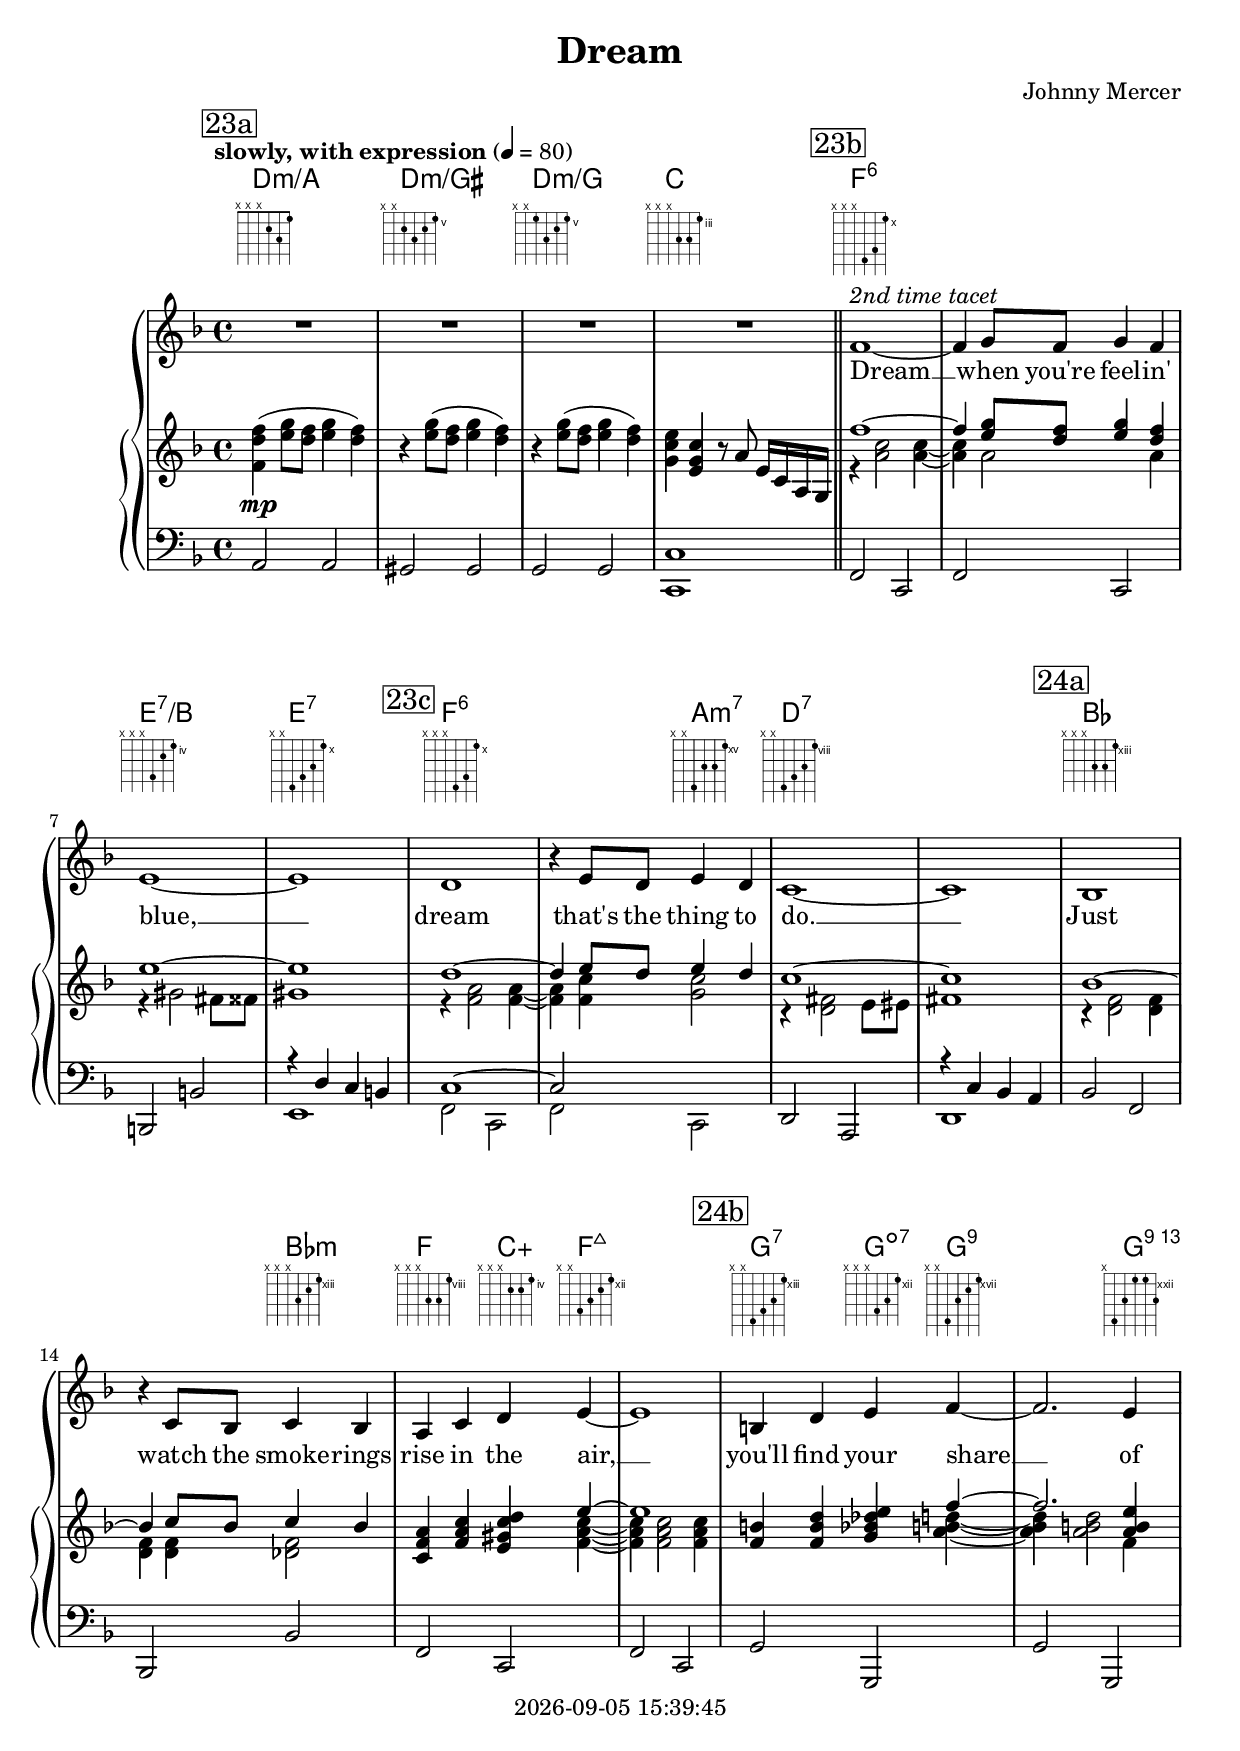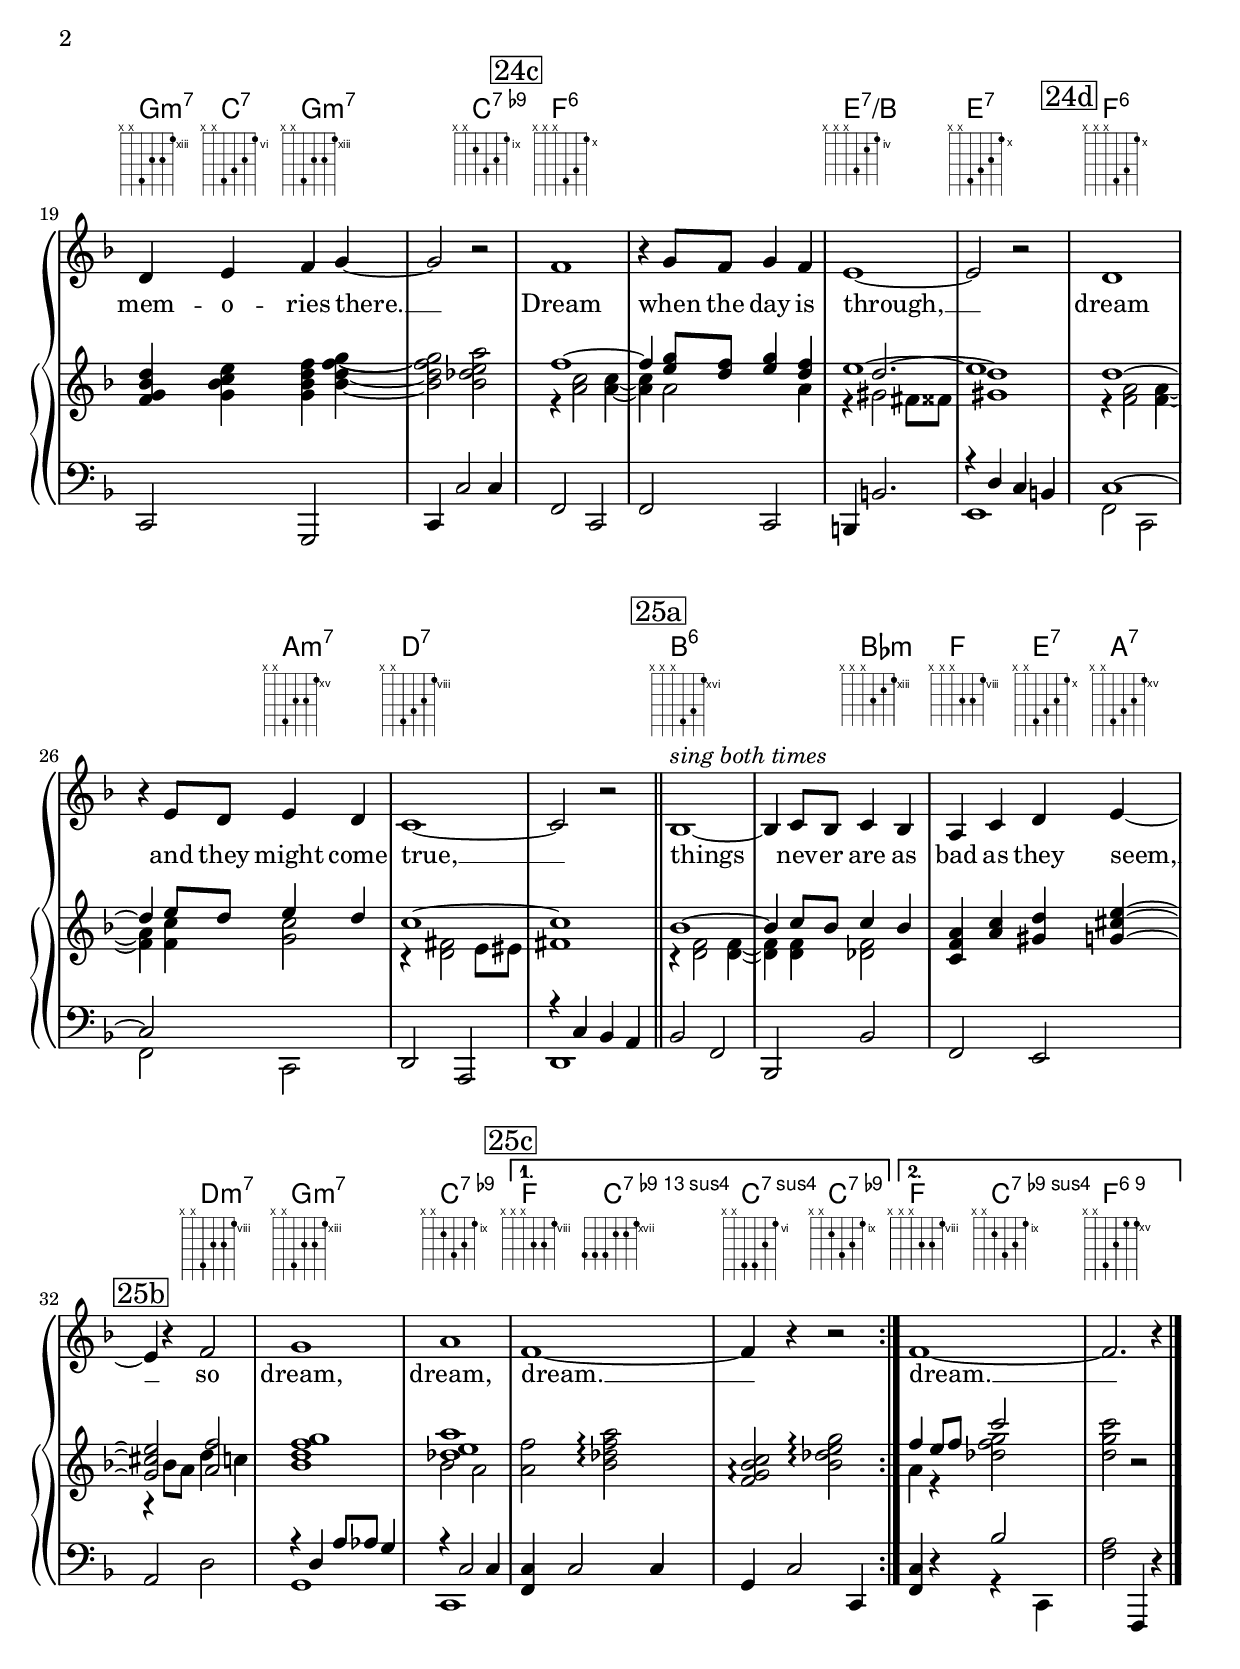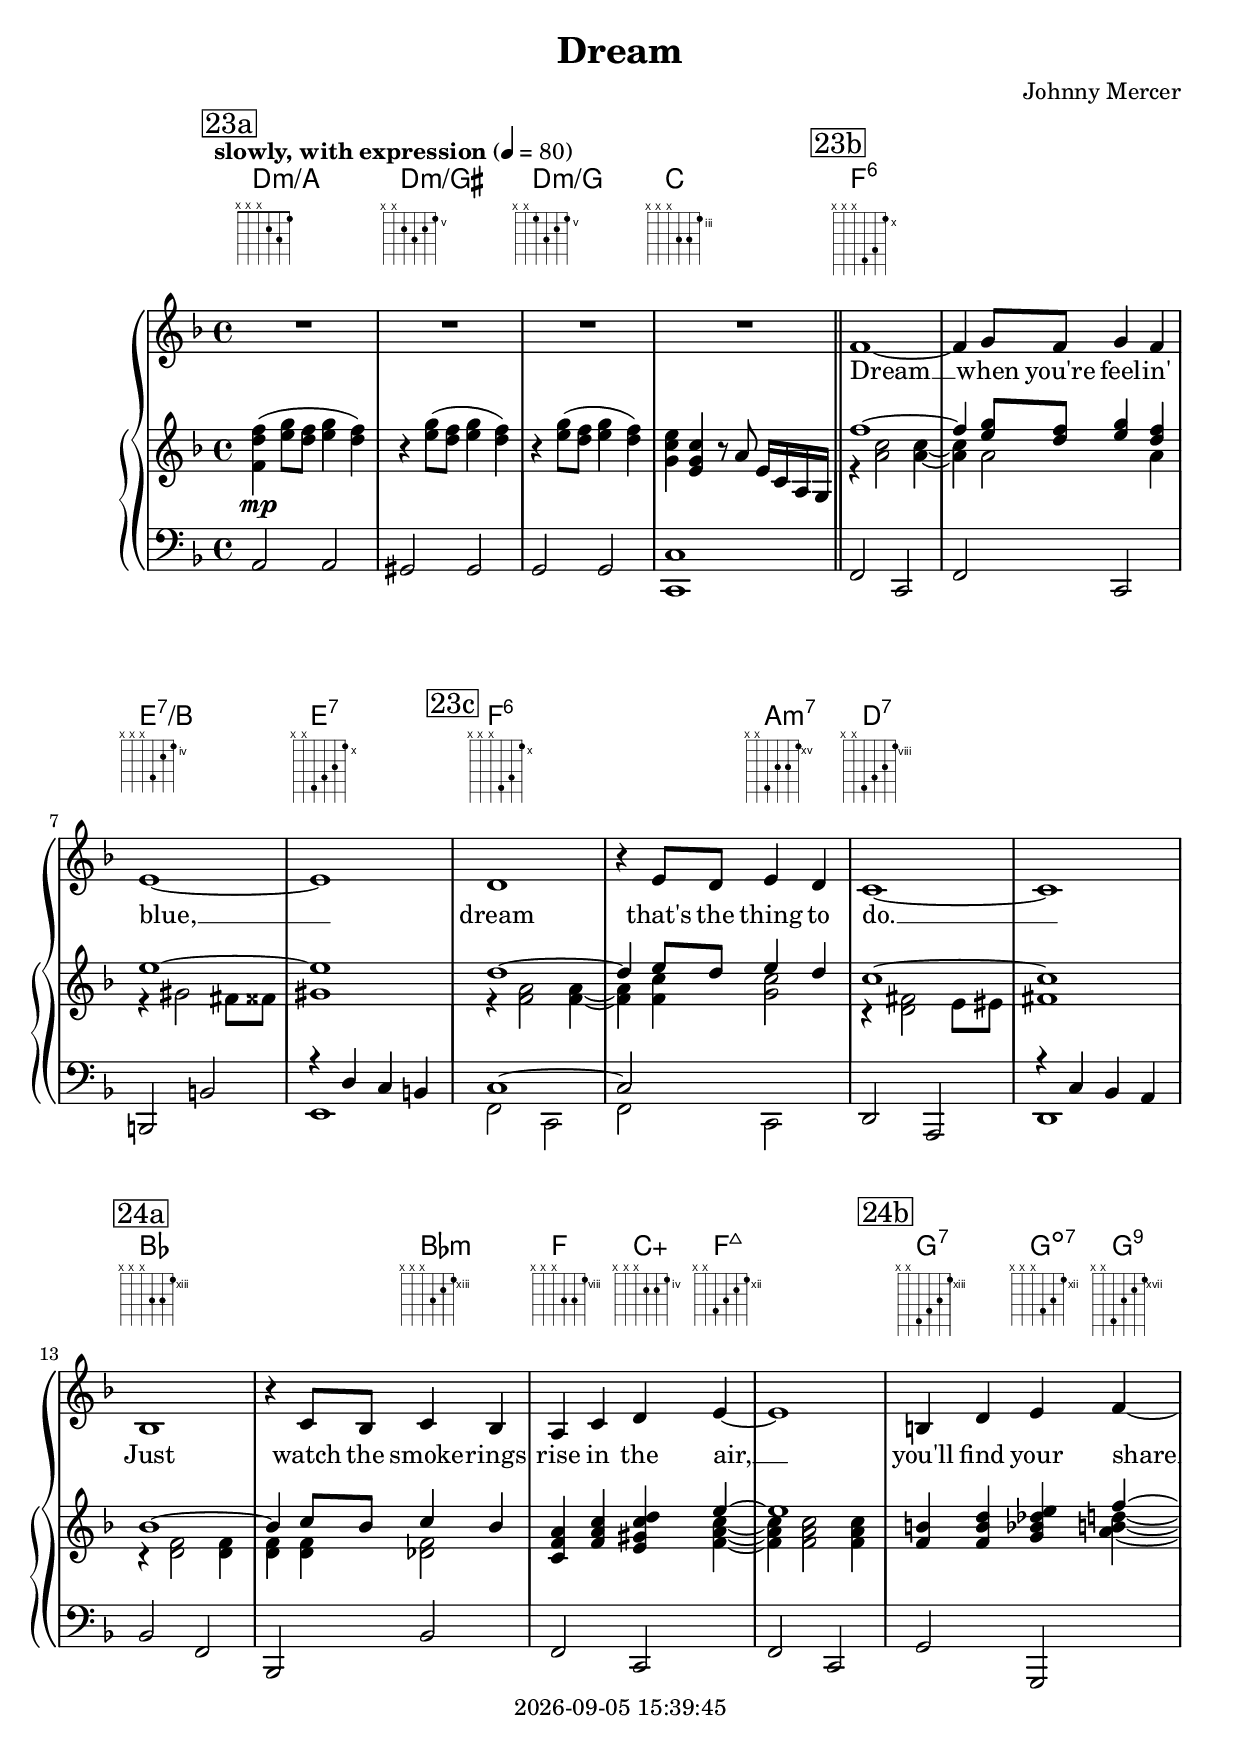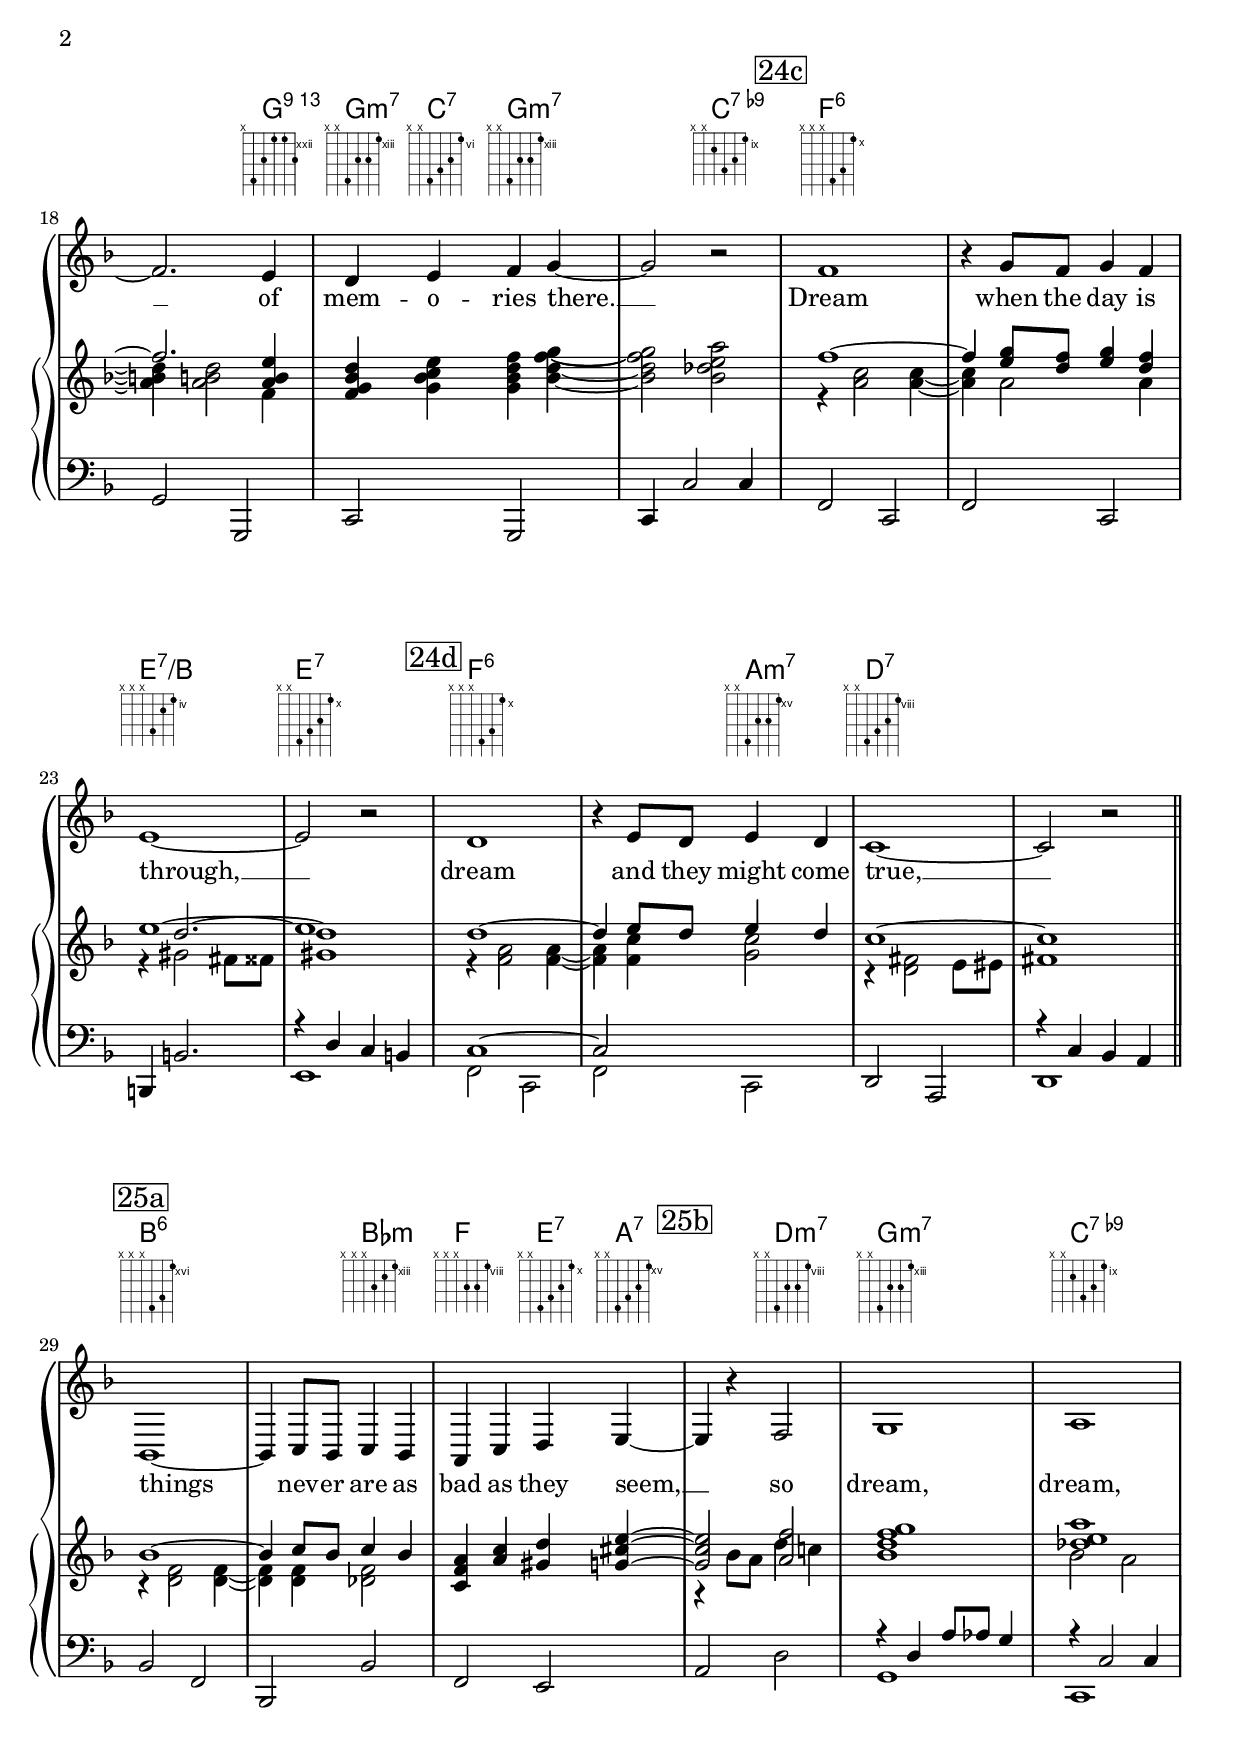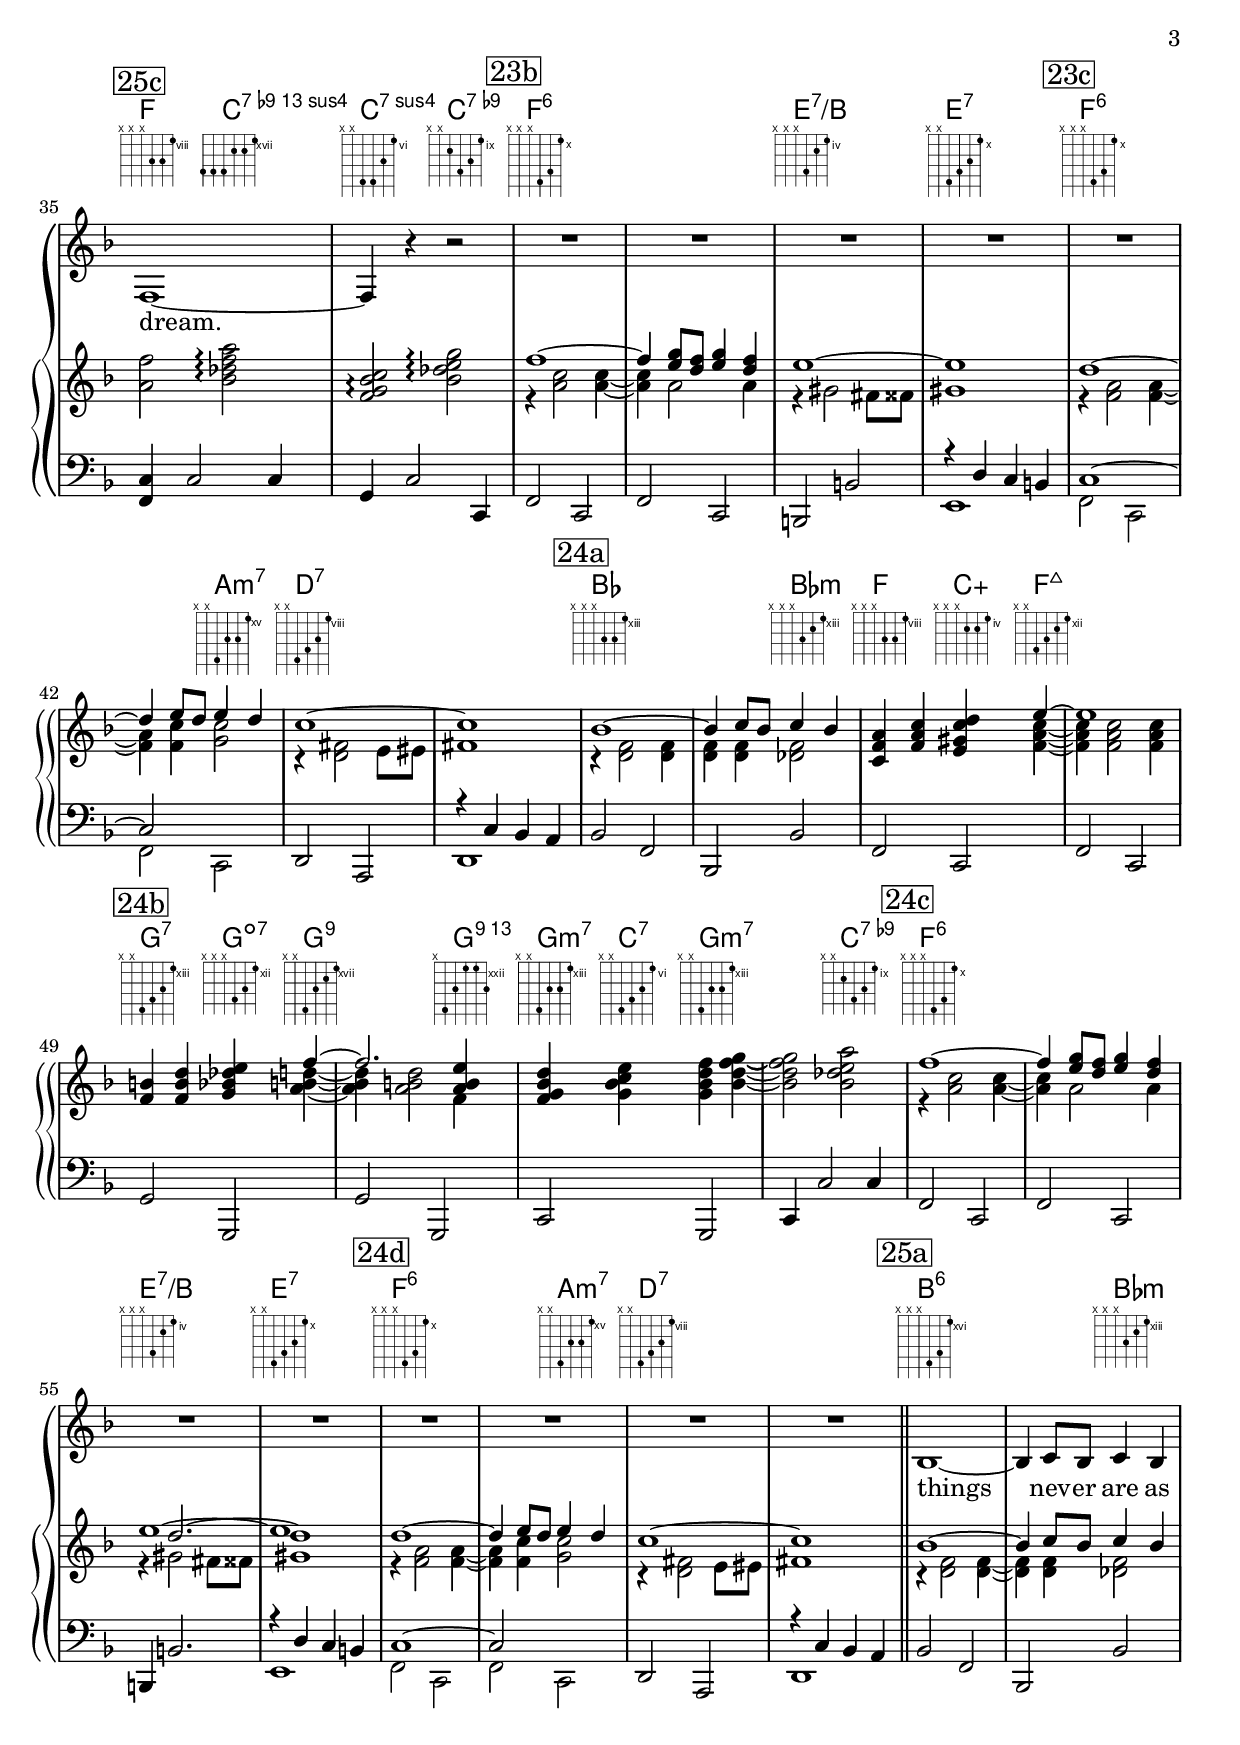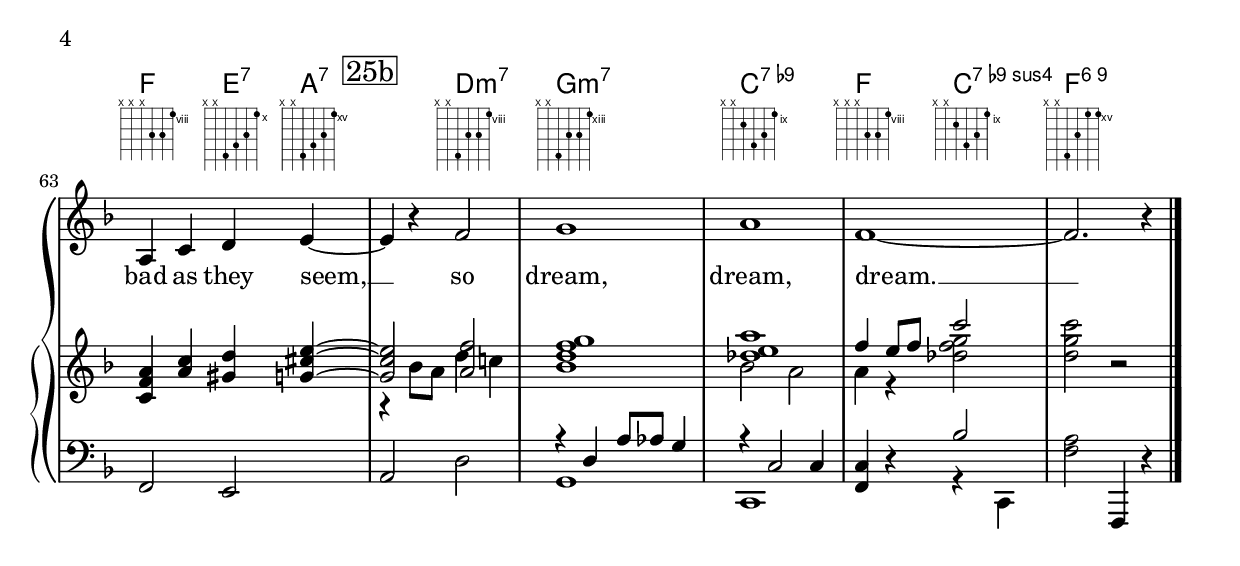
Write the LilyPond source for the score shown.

\version "2.20.0"

today = #(strftime "%Y-%m-%d %H:%M:%S" (localtime (current-time)))

\header {
% centered at top
%  dedication  = "dedication"
  title       = "Dream"
%  subtitle    = "subtitle"
%  subsubtitle = "subsubtitle"
%  instrument  = "instrument"
  
% arrangement of following lines:
%
%  poet    composer
%  meter   arranger
%  piece       opus

  composer    = "Johnny Mercer"
%  arranger    = "arranger"
%  opus        = "opus"

%  poet        = "poet"
%  meter       = "meter"
%  piece       = "piece"

% centered at bottom
% tagline     = "tagline" % default lilypond version
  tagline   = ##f
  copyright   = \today
}

% #(set-global-staff-size 16)

global = {
  \key f \major
  \time 4/4
}

TempoTrack = {
  \global
  \tempo \markup \bold \upright {slowly, with expression} 4=80
}

RehearsalTrack = {
%  \set Score.currentBarNumber = #5
  \mark \markup { \box "23a" } s1*4
  \repeat volta 2 {
    \mark \markup { \box "23b" } s1*4
    \mark \markup { \box "23c" } s1*4
    \mark \markup { \box "24a" } s1*4
    \mark \markup { \box "24b" } s1*4
    \mark \markup { \box "24c" } s1*4
    \mark \markup { \box "24d" } s1*4
    \mark \markup { \box "25a" } s1*3
    \mark \markup { \box "25b" } s1*3
  }
  \alternative {
    {
      \mark \markup { \box "25c" } s1*2
    }
    {
      s1*2
    }
  }
}

ChordTrack = \chordmode {
  d1:m/a
  d1:m/gis
  d1:m/g
  c1
  \repeat volta 2 {
    f1:6 % 23b
    s1
    e1:7/b
    e1:7
    f1:6 % 23c
    s2 a:m7
    d1:7
    s1
    bes1 % 24a
    s2 bes:m
    f2 c4:aug f:maj7
    s1
    g2:7 g4:dim7 g:9 % 24b
    s2. g4:13
    g4:m7 c:7 g2:m7
    s2 c:7.9-
    f1:6 % 24c
    s1
    e1:7/b
    e1:7
    f1:6 % 24d
    s2 a:m7
    d1:7
    s1
    b1:6 % 25a
    s2 bes:m
    f2 e4:7 a:7
    s2 d:m7 % 25b
    g1:m7
    c:7.9-
  }
  \alternative {
    {
      f2 c:13sus4.9- % 25c
      c2:7sus4 c:7.9-
    }
    {
      f2 c:7.9-sus4
      f:6.9
    }
  }
}

melody = \relative {
  \global
  R1*4
  \repeat volta 2 {
    f'1~^\markup \italic {2nd time tacet} % 23b
    f4 g8 f g4 f
    e1~
    e1
    d1 % 23c
    r4 e8 d e4 d
    c1~
    c1
    bes1 % 24a
    r4 c8 bes c4 bes
    a4 c d e~
    e1
    b4 d e f~ % 24b
    f2. e4
    d4 e f g~
    g2 r
    f1 % 24c
    r4 g8 f g4 f
    e1~
    e2 r
    d1 % 24d
    r4 e8 d e4 d
    c1~
    c2 r
    bes1~^\markup \italic {sing both times} % 25a
    bes4 c8 bes c4 bes
    a4 c d e~
    e4 r f2 % 25b
    g1
    a1
  }
  \alternative {
    {
      f1~ % 25c
      f4 r r2
    }
    {
      f1~
      f2. r4
    }
  }
  \bar "|."
}

melodySingle = \relative {
  \global
  R1*4
  f'1~ % 23b
  f4 g8 f g4 f
  e1~
  e1
  d1 % 23c
  r4 e8 d e4 d
  c1~
  c1
  bes1 % 24a
  r4 c8 bes c4 bes
  a4 c d e~
  e1
  b4 d e f~ % 24b
  f2. e4
  d4 e f g~
  g2 r
  f1 % 24c
  r4 g8 f g4 f
  e1~
  e2 r
  d1 % 24d
  r4 e8 d e4 d
  c1~
  c2 r
  bes,1~ % 25a
  bes4 c8 bes c4 bes
  a4 c d e~
  e4 r f2 % 25b
  g1
  a1
  f1~ % 25c
  f4 r r2
  R1*24
  bes1~ % 25a
  bes4 c8 bes c4 bes
  a4 c d e~
  e4 r f2 % 25b
  g1
  a1
  f1~
  f2. r4
  \bar "|."
}

wordsRepeat = \lyricmode {
  Dream __ when you're feel -- in' blue, __
  dream that's the thing to do. __
  Just watch the smoke -- rings rise in the air, __
  you'll find your share __ of mem -- o -- ries there. __
  Dream when the day is through, __
  dream and they might come true, __
  things nev -- er are as bad as they seem, __
  so dream, dream, dream. __
  dream. __
}

wordsSingle = \lyricmode {
  Dream __ when you're feel -- in' blue, __
  dream that's the thing to do. __
  Just watch the smoke -- rings rise in the air, __
  you'll find your share __ of mem -- o -- ries there. __
  Dream when the day is through, __
  dream and they might come true, __
  things nev -- er are as bad as they seem, __
  so dream, dream, dream.

  things nev -- er are as bad as they seem, __
  so dream, dream, dream. __
  dream. __
}

midiWords = \lyricmode {
  "Dream "  "when " "you're " feel "in' " "blue, " 
  "\ndream " "that's " "the " "thing " "to " "do. " 
  "\nJust " "watch " "the " smoke "rings " "rise " "in " "the " "air, " 
  "\nyou'll " "find " "your " "share "  "of " mem o "ries " "there. " 
  "\nDream " "when " "the " "day " "is " "through, " 
  "\ndream " "and " "they " "might " "come " "true, " 
  "\nthings " nev "er " "are " "as " "bad " "as " "they " "seem, " 
  "\nso " "dream, " "dream, " "dream. " 

  _ _ _ _ _ _ _ _ _ _
  _ _ _ _ _ _ _ _ _ _
  _ _ _ _ _ _ _ _ _ _
  _ _ _ _ _ _ _ _ _ _
  _ _
  "\nthings " nev "er " "are " "as " "bad " "as " "they " "seem, " 
  "\nso " "dream, " "dream, " "dream. " 
}

pianoRH = \relative {
  \global
  <f' d' f>4( <e' g>8 <d f> <e g>4 <d f>)
  r4 <e g>8(<d f> <e g>4 <d f>)
  r4 <e g>8(<d f> <e g>4 <d f>)
  <g, c e>4 <e g c> r8 a e16 c a g \bar "||"
}

pianoRHone = \relative {
  \global
  \voiceOne
  s1*4
  \repeat volta 2 {
    f''1~ % 23b
    f4 <e g>8 <d f> <e g>4 <d f>
    e1~
    e1
    d1~ % 23c
    d4 e8 d e4 d
    c1~
    c1
    bes1~ % 24a
    bes4 c8 bes c4 bes
    <c, f a>4 <f a c> <e gis c d> e'~
    e1
    <f, b>4 <f b d> <g bes des e> f'~ % 24b
    f2. <a, b e>4
    <f g bes d>4 s2.
    s1
    f'1~ % 24c
    f4 <e g>8 <d f> <e g>4 <d f>
    e1~
    e1
    d1~ % 24d
    d4 e8 d e4 d
    c1~
    c1
    bes1~ % 25a
    bes4 c8 bes c4 bes
    <c, f a>4 <a' c> <gis d'> <g cis e>~
    q2 <a f'> % 25b
    <f' g>1
    <des e a>1
  }
  \alternative {
    {
      s1 % 25c
      <f, g bes c>2\arpeggio s
    }
    {
      f'4 e8 f c'2
      s2 \oneVoice r
    }
  }
  \bar "|."
}

pianoRHtwo = \relative {
  \global
  \voiceTwo
  s1*4
  \repeat volta 2 {
    r4 <a' c>2 q4~ % 23b
    q4 a2 a4
    r4 gis2 fis8 fisis
    gis1
    r4 <f a>2 q4~ % 23c
    q4 <f c'> <g c>2
    r4 <d fis>2 e8 eis
    fis1
    r4 <d f>2 q4 % 24a
    q4 q <des f>2
    s2. <f a c>4~
    q4 q2 q4
    s2. <a b d>4~ % 24b
    q4 <a b d>2 f4
    s4 <g bes c e> <g bes d f> <bes d f g>~
    q2 <bes des e a>
    r4 <a c>2 q4~ % 24c
    q4 a2 a4
    r4 << {\voiceOne d2.~ \voiceTwo d1} \\ {gis,2 fis8 fisis gis1} >>
    r4 <f a>2 q4~ % 24d
    q4 <f c'> <g c>2
    r4 <d fis>2 e8 eis
    fis1
    r4 <d f>2 q4~ % 25a
    q4 q <des f>2
    s1
    r4 bes'8 a d4 c % 25b
    <bes d>1
    bes2 a
  }
  \alternative {
    {
      <a f'>2 <bes des f a>\arpeggio
      s2 <bes des e g>\arpeggio
    }
    {
      a4 r <des f g>2
      <d g c>2 s
    }
  }
  \bar "|."
}

dynamicsPiano = {
  \override DynamicTextSpanner.style = #'none
  s1\mp
}

pianoLH = \relative {
  \global
  \oneVoice
  a,2 a
  gis2 gis
  g2 g
  <c, c'>1
  \repeat volta 2 {
    f2 c % 23b
    f2 c
    b2 b'
    s1
    s1 % 23c
    s1
    d,2 a
    s1
    bes'2 f % 24a
    bes,2 bes'
    f2 c
    f2 c
    g'2 g, % 24b
    g'2 g,
    c2 g
    c4 c'2 c4
    f,2 c % 24c
    f2 c
    b4 b'2.
    s1
    s1 % 24d
    s1
    d,2 a
    s1
    bes'2 f % 25a
    bes,2 bes'
    f2 e
    a2 d % 25b
    s1
    s1
  }
  \alternative {
    {
      <f, c'>4 c'2 c4 % 25c
      g4 c2 c,4
    }
    {
      <f c'>4 r s2
      <f' a>2 f,,4 r
    }
  }
  \bar "|."
}

pianoLHone = \relative {
  \global
  \voiceOne
  s1*4
  \repeat volta 2 {
    s1 % 23b
    s1
    s1
    r4 d c b
    c1~ % 23c
    c2 s
    s1
    r4 c bes a
    s1 % 24a
    s1
    s1
    s1
    s1*4 % 24b
    s1*3 % 24c
    r4 d c b
    c1~ % 24d
    c2 s
    s1
    r4 c bes a
    s1*3 % 25a
    s1 % 25b
    r4 d a'8 aes g4
    r4 c,2 c4
  }
  \alternative {
    {
      s1*2 % 25c
    }
    {
      s2 bes'
      s1
    }
  }
  \bar "|."
}

pianoLHtwo = \relative {
  \global
  \voiceTwo
  s1*4
  \repeat volta 2 {
    s1*3 % 23b
    e,1
    f2 c % 23c
    f2 c
    s1
    d1
    s1*4 % 24a
    s1*4 % 24b
    s1*3 % 24c
    e1
    f2 c % 24d
    f2 c
    s1
    d1 \bar "||"
    s1*3 % 25a
    s1 % 25b
    g1
    c,1
  }
  \alternative {
    {
      s1*2 % 25c
    }
    {
      s2 r4 c
      s1
    }
  }
  \bar "|."
}

\book {
  #(define output-suffix "repeat")
  \score {
    \context GrandStaff
    <<
      <<
        \new ChordNames { \ChordTrack }
        \new FretBoards { \ChordTrack }
      >>
      <<
        \new ChoirStaff
        <<
          \new Dynamics \TempoTrack
          \new Staff
          <<
            \new Voice \RehearsalTrack
            \new Voice = "melody" \melody
            \addlyrics \wordsRepeat
          >>
        >>
        \new PianoStaff
        <<
          \new Staff
          <<
            \new Voice \pianoRH
            \new Voice \pianoRHone
            \new Voice \pianoRHtwo
          >>
          \new Dynamics \dynamicsPiano
          \new Staff
          <<
            \clef "bass"
            \new Voice \pianoLH
            \new Voice \pianoLHone
            \new Voice \pianoLHtwo
          >>
        >>
      >>
    >>
    \layout {
      indent = 1.5\cm
      \context {
        \Staff \RemoveAllEmptyStaves
      }
    }
  }
}

\book {
  #(define output-suffix "single")
  \score {
    \context GrandStaff
    <<
      <<
        \new ChordNames { \unfoldRepeats \ChordTrack }
        \new FretBoards { \unfoldRepeats \ChordTrack }
      >>
      <<
        \new ChoirStaff
        <<
          \new Dynamics \TempoTrack
          \new Staff
          <<
            \new Voice \unfoldRepeats \RehearsalTrack
            \new Voice = "melody" \unfoldRepeats \melodySingle
            \new Lyrics \lyricsto "melody" \wordsSingle
          >>
        >>
        \new PianoStaff
        <<
          \new Staff
          <<
            \new Voice \unfoldRepeats \pianoRH
            \new Voice \unfoldRepeats \pianoRHone
            \new Voice \unfoldRepeats \pianoRHtwo
          >>
          \new Dynamics \unfoldRepeats \dynamicsPiano
          \new Staff
          <<
            \clef "bass"
            \new Voice \unfoldRepeats \pianoLH
            \new Voice \unfoldRepeats \pianoLHone
            \new Voice \unfoldRepeats \pianoLHtwo
          >>
        >>
      >>
    >>
    \layout {
      indent = 1.5\cm
      \context {
        \Staff \RemoveAllEmptyStaves
      }
    }
    \midi {}
  }
}

\book {
  #(define output-suffix "midi")
  \score {
    \context GrandStaff
    <<
      <<
        \new ChordNames { \unfoldRepeats \ChordTrack }
        \new FretBoards { \unfoldRepeats \ChordTrack }
      >>
      <<
        \new ChoirStaff
        <<
          \new Dynamics \TempoTrack
          \new Staff
          <<
            \new Voice = "melody" \unfoldRepeats \melody
            \new Lyrics \lyricsto "melody" { \midiWords }
          >>
        >>
        \new PianoStaff
        <<
          \new Staff
          <<
            \new Voice \unfoldRepeats \pianoRH
            \new Voice \unfoldRepeats \pianoRHone
            \new Voice \unfoldRepeats \pianoRHtwo
          >>
          \new Dynamics \unfoldRepeats \dynamicsPiano
          \new Staff
          <<
            \clef "bass"
            \new Voice \unfoldRepeats \pianoLH
            \new Voice \unfoldRepeats \pianoLHone
            \new Voice \unfoldRepeats \pianoLHtwo
          >>
        >>
      >>
    >>
    \midi {}
  }
}
